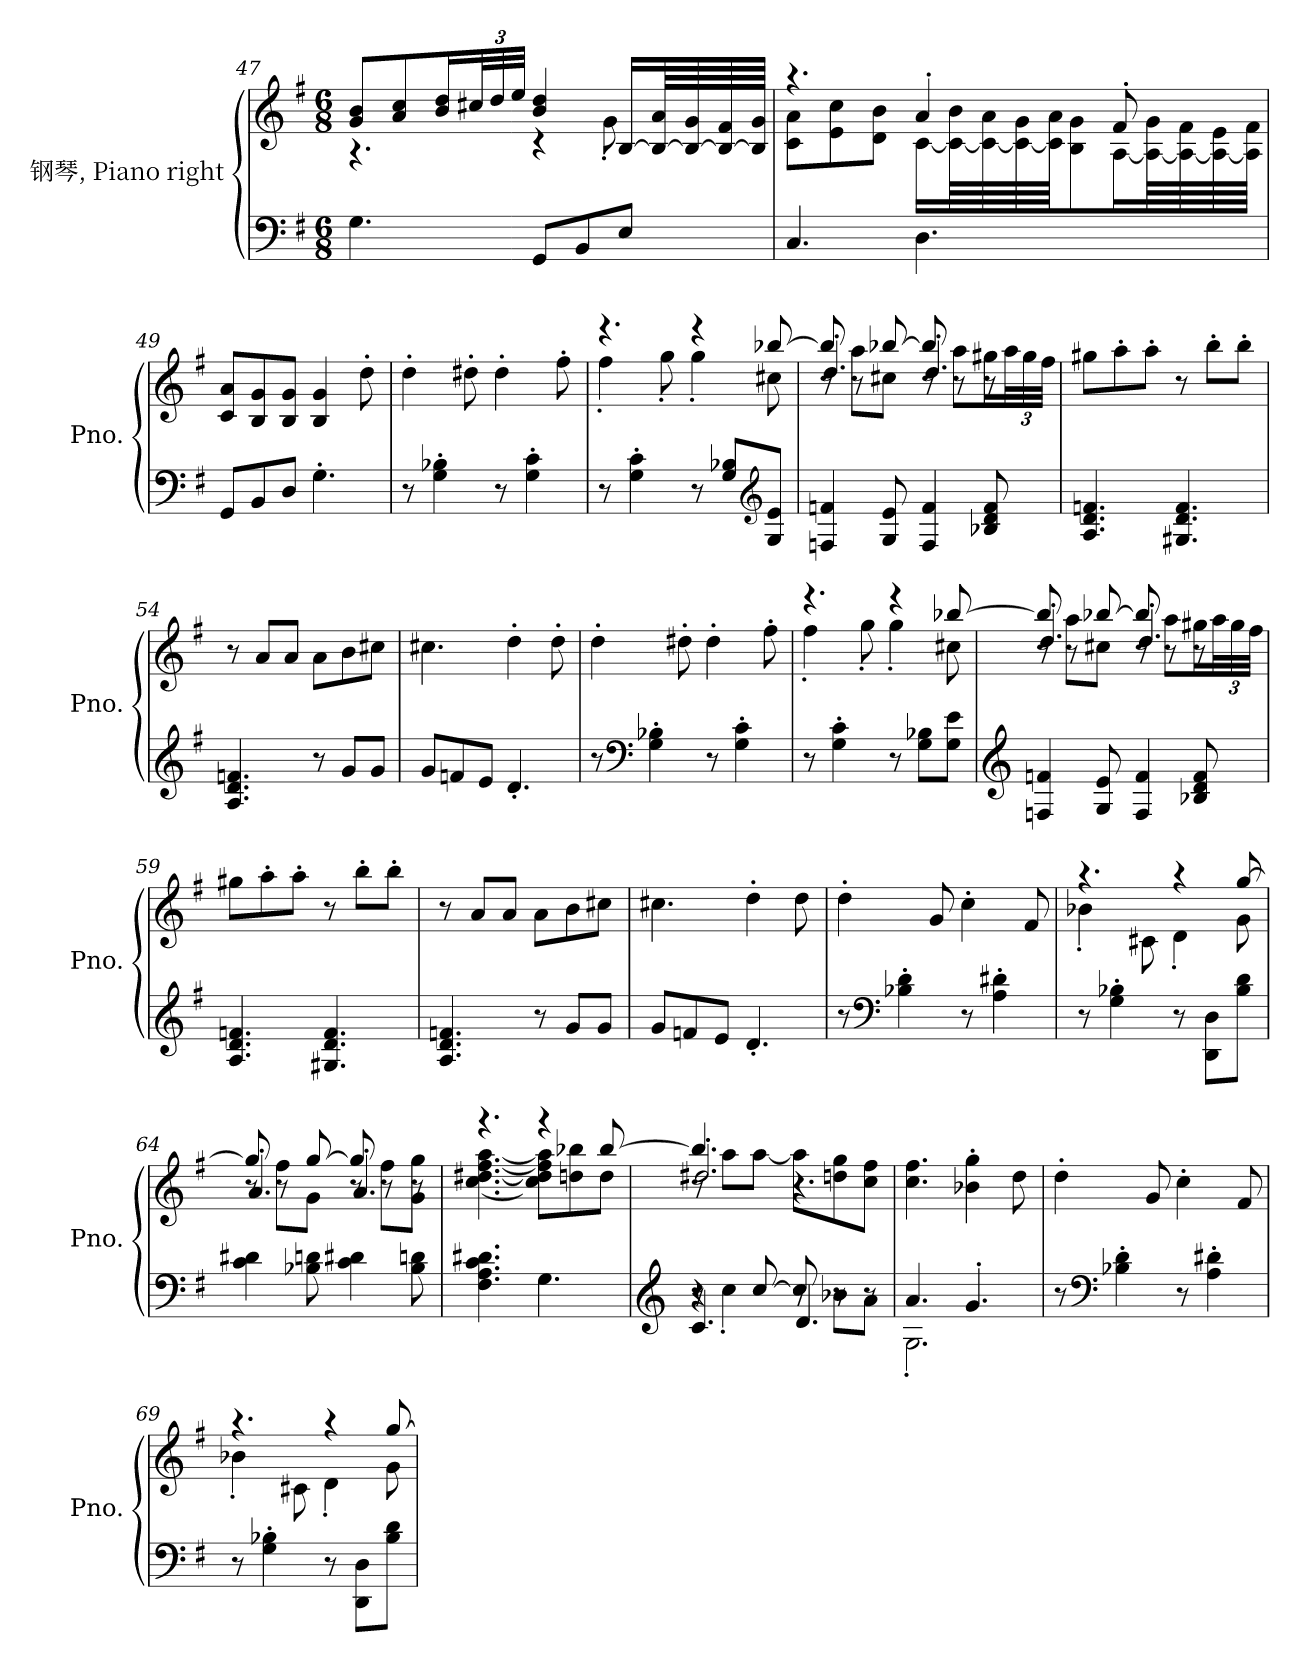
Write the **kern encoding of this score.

**kern	**kern
*part1	*part1
*staff2	*staff1
*I"钢琴, Piano right	*
*I'Pno.	*
!!LO:PB:g=z
*clefF4	*clefG2
*k[f#]	*k[f#]
*M6/8	*M6/8
*MM98	*MM98
=47	=47
*	*^
4.G\	8g/ 8b/L	4.r
.	8a/ 8cc/	.
*	*MM94	*
.	16b/ 16dd/L	.
*	*Xbrackettup	*
*	*MM91	*
.	48cc#X/L	.
.	48dd/	.
*	*MM86	*
.	48ee/JJJ	.
*	*MM98	*
8GG/L	4b/ 4dd/	4r
8BB/	.	.
8E/J	[16B/LL	8g'\
.	64B/_ 64a/LL	.
.	64B/_ 64g/	.
.	64B/_ 64f#/	.
.	64B/] 64g/JJJJ	.
=48	=48	=48
4.C/	4.r	8c\ 8a\L
.	.	8e\ 8cc\
.	.	8d\ 8b\J
*	*MM96	*
4.D\	4a'/	[16c\LL
.	.	64c\_ 64b\LL
.	.	64c\_ 64a\
.	.	64c\_ 64g\
.	.	64c\] 64a\JJJ
*	*MM85	*
.	.	8B\ 8g\
.	8f#'/	[16A\L
.	.	64A\_ 64g\LL
.	.	64A\_ 64f#\
.	.	64A\_ 64e\
.	.	64A\] 64f#\JJJJ
*	*v	*v
!!LO:LB:g=z
=49	=49
*	*MM77
8GG/L	8c/ 8a/L
8BB/	8B/ 8g/
8D/J	8B/ 8g/J
4.G'\	4B/ 4g/
*	*MM91
.	8dd'\
=50	=50
8r	4dd'\
4G\' 4B-X\'	.
.	8dd#X'\
8r	4dd#'\
4G\' 4c\'	.
.	8ff#'\
=51	=51
*	*^
8r	4.r	4ff#'\
4G\' 4c\'	.	.
.	.	8gg'\
*	*MM94	*
8r	4r	4gg'\
8G/ 8B-X/L	.	.
*clefG2	*	*
*	*MM94	*
8G/ 8e/J	[8bb-X/	8cc#X\
=52	=52	=52
*	*	*^
4Fn/ 4fn/	8bb-/]	8r	4.dd'/
*	*MM91	*	*
.	8r	8aa\L	.
*	*MM94	*	*
8G/ 8e/	[8bb-X/	8cc#X\J	.
4F/ 4f/	8bb-/]	8r	4.dd'/
*	*MM91	*	*
.	8r	8aa\L	.
*	*MM94	*	*
8B-X/ 8d/ 8f/	8r	16gg#X\L	.
.	.	48aa\L	.
.	.	48gg#\	.
.	.	48ff#\JJJ	.
*	*v	*v	*v
=53	=53
4.A/ 4.d/ 4.fn/	8gg#X\L
*	*MM95
.	8aa'\
.	8aa'\J
*	*MM94
4.G#X/ 4.d/ 4.f/	8r
*	*MM96
.	8bb'\L
.	8bb'\J
!!LO:LB:g=z
=54	=54
*	*MM94
4.A/ 4.d/ 4.fn/	8r
*	*MM86
.	8a/L
.	8a/J
*	*MM88
8r	8a\L
8g/L	8b\
*	*MM76
8g/J	8cc#X\J
=55	=55
*	*MM79
8g/L	4.cc#X\
8fn/	.
8e/J	.
4.d'/	4dd'\
.	8dd'\
=56	=56
8r	4dd'\
*clefF4	*
4G\' 4B-X\'	.
.	8dd#X'\
8r	4dd#'\
4G\' 4c\'	.
.	8ff#'\
=57	=57
*	*^
8r	4.r	4ff#'\
4G\' 4c\'	.	.
.	.	8gg'\
*	*MM94	*
8r	4r	4gg'\
8G\ 8B-X\L	.	.
*	*MM94	*
8G\ 8e\J	[8bb-X/	8cc#X\
*	*v	*v
!!LO:LB:g=z
=58	=58
*clefG2	*
*	*^
*	*	*^
4Fn/ 4fn/	8bb-/]	8r	4.dd'/
*	*MM91	*	*
.	8r	8aa\L	.
*	*MM94	*	*
8G/ 8e/	[8bb-X/	8cc#X\J	.
4F/ 4f/	8bb-/]	8r	4.dd'/
*	*MM91	*	*
.	8r	8aa\L	.
*	*MM94	*	*
8B-X/ 8d/ 8f/	8r	16gg#X\L	.
.	.	48aa\L	.
.	.	48gg#\	.
.	.	48ff#\JJJ	.
*	*v	*v	*v
=59	=59
4.A/ 4.d/ 4.fn/	8gg#X\L
*	*MM95
.	8aa'\
.	8aa'\J
*	*MM94
4.G#X/ 4.d/ 4.f/	8r
*	*MM96
.	8bb'\L
.	8bb'\J
=60	=60
*	*MM94
4.A/ 4.d/ 4.fn/	8r
*	*MM86
.	8a/L
.	8a/J
*	*MM88
8r	8a\L
8g/L	8b\
*	*MM76
8g/J	8cc#X\J
=61	=61
*	*MM79
8g/L	4.cc#X\
8fn/	.
8e/J	.
4.d'/	4dd'\
*	*MM77
.	8dd\
=62	=62
*	*MM84
8r	4dd'\
*clefF4	*
4B-X\' 4d\'	.
*	*MM89
.	8g/
8r	4cc'\
4A\' 4d#X\'	.
*	*MM89
.	8f#/
!!LO:LB:g=z
=63	=63
*	*^
8r	4.r	4b-X'\
4G\' 4B-X\'	.	.
*	*MM88	*
.	.	8c#X\
8r	4r	4d'\
8DD\ 8D\L	.	.
*	*MM94	*
8B-\ 8d\J	[8gg/	8g\
=64	=64	=64
*	*	*^
4c\ 4d#X\	8gg/]	8r	4.a'/
*	*MM91	*	*
.	8r	8ff#\L	.
*	*MM94	*	*
8B-X\ 8dn\	[8gg/	8g\J	.
4c\ 4d#X\	8gg/]	8r	4.a'/
*	*MM91	*	*
.	8r	8ff#\L	.
*	*MM75	*	*
8B-\ 8dn\	8r	8g\ 8gg\J	.
*	*v	*v	*v
=65	=65
*	*MM86
*	*^
4.F#\ 4.A\ 4.c\ 4.d#X\	4.r	[4.cc\ [4.dd#X\ [4.ff#\ [4.aa\
4.G\	4r	8cc\] 8dd#\] 8ff#\] 8aa\]L
*	*MM88	*
.	.	8ddn\ 8bb-X\
.	[8bb-/	8dd\J
*	*v	*v
=66	=66
*clefG2	*
*	*MM86
*^	*^
*	*^	*	*^
4r	8r	4.c/	4.bb-/]	8r	2.dd#X'/
*	*	*	*MM88	*	*
.	4cc'\	.	.	8aa\L	.
[8cc/	.	.	.	[8aa\J	.
*	*	*	*MM86	*	*
8cc/]	8r	4.d/	4.r	8aa\L]	.
*	*	*	*MM78	*	*
8r	8b-X\L	.	.	8ddn\ 8gg\	.
8r	8a\J	.	.	8cc\ 8ff#\J	.
*v	*v	*v	*	*	*
*	*v	*v	*v
=67	=67
*	*MM75
*^	*
4.a/	2.G'\	4.cc\ 4.ff#\
*	*	*MM79
4.g'/	.	4b-X\' 4gg\'
*	*	*MM77
.	.	8dd\
*v	*v	*
!!LO:LB:g=z
=68	=68
*	*MM84
8r	4dd'\
*clefF4	*
4B-X\' 4d\'	.
*	*MM89
.	8g/
8r	4cc'\
4A\' 4d#X\'	.
*	*MM89
.	8f#/
=69	=69
*	*^
8r	4.r	4b-X'\
4G\' 4B-X\'	.	.
*	*MM88	*
.	.	8c#X\
8r	4r	4d'\
8DD\ 8D\L	.	.
*	*MM94	*
8B-\ 8d\J	[8gg/	8g\
*	*v	*v
=	=
*-	*-
